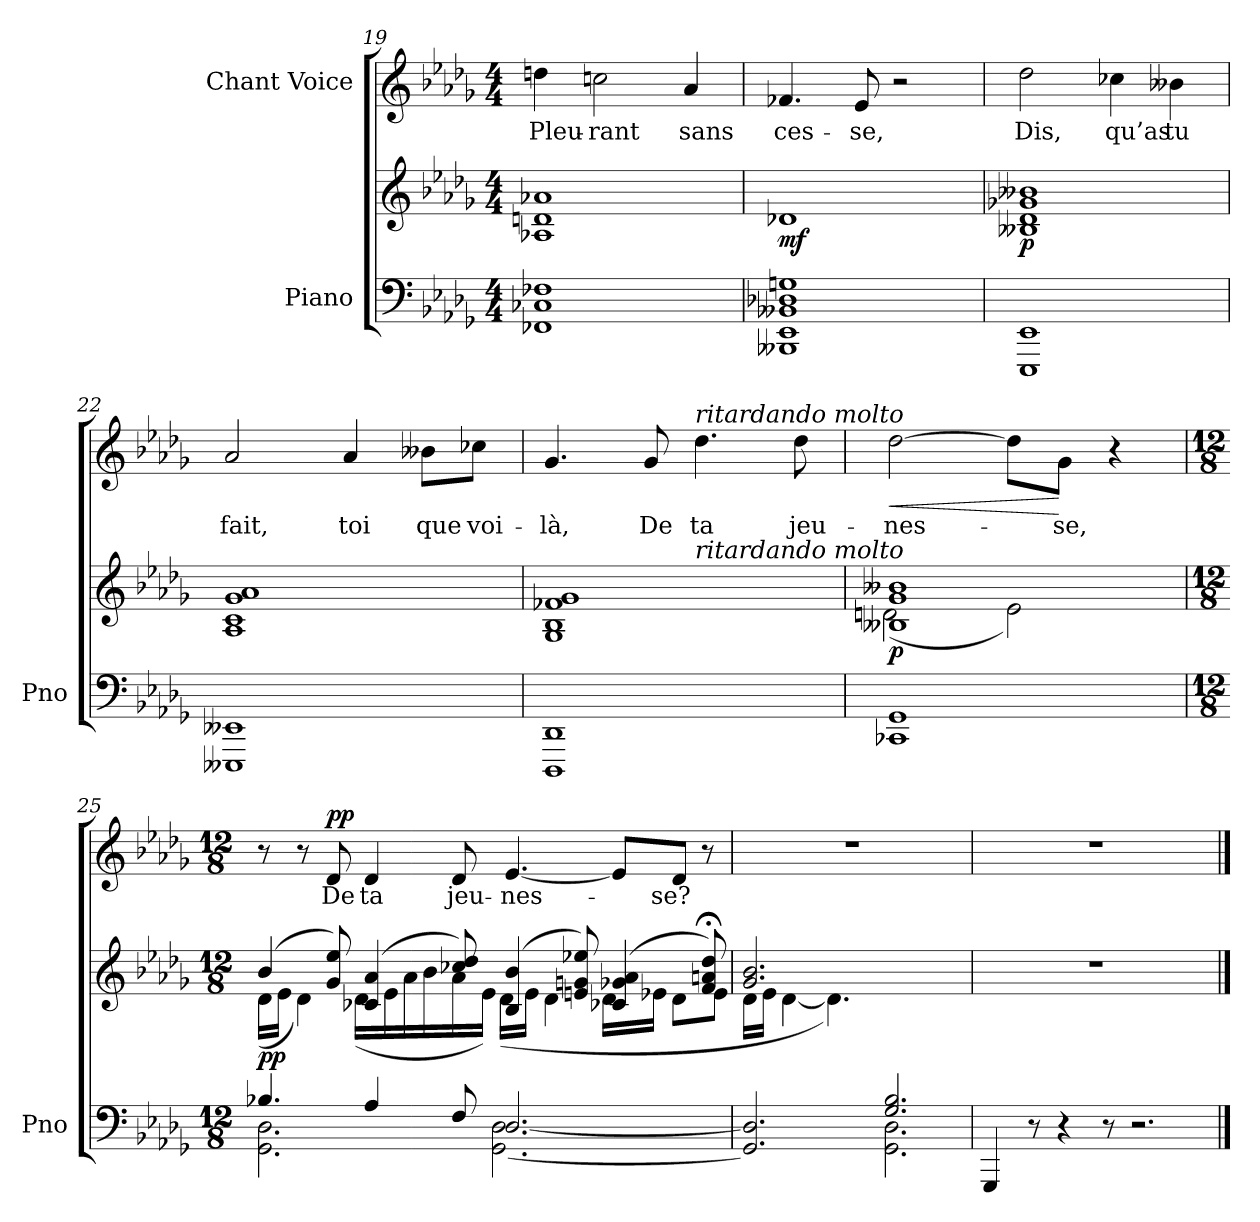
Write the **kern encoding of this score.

**kern	**kern	**dynam	**kern	**text	**dynam
*part2	*part2	*part2	*part1	*part1	*part1
*staff3	*staff2	*staff2/3	*staff1	*staff1	*staff1
*I"Piano	*	*	*I"Chant                                  Voice	*	*
*I'Pno	*	*	*	*	*
*clefF4	*clefG2	*	*clefG2	*	*
*k[b-e-a-d-g-]	*k[b-e-a-d-g-]	*	*k[b-e-a-d-g-]	*	*
*M4/4	*M4/4	*	*M4/4	*	*
=19	=19	=19	=19	=19	=19
1FF-X 1C-X 1F-X	1A-X 1dn 1a-X	.	4ddn\	Pleu-	.
.	.	.	2ccn\	-rant	.
.	.	.	4a-/	sans	.
=20	=20	=20	=20	=20	=20
!	!	!LO:DY:b	!	!	!
1BBB--X 1EE- 1BB--X 1D-X 1Gn	1d-X	mf	4.f-X/	ces-	.
.	.	.	8e-/	-se,	.
.	.	.	2r	.	.
=21	=21	=21	=21	=21	=21
!	!	!LO:DY:b	!	!	!
1EEE- 1EE-	1B--X 1d- 1g-X 1b--X	p	2dd-\	Dis,	.
.	.	.	4cc-X\	qu’as-	.
.	.	.	4b--X\	-tu	.
=22	=22	=22	=22	=22	=22
1EEE--X 1EE--X	1A- 1c 1g- 1a-	.	2a-/	fait,	.
.	.	.	4a-/	toi	.
.	.	.	8b--X\L	que	.
.	.	.	8cc-X\J	voi-	.
=23	=23	=23	=23	=23	=23
*	*^	*	*	*	*
1DDD- 1DD-	1G- 1B- 1f-X 1g-	2ryy	.	4.g-/	-là,	.
.	.	.	.	8g-/	De	.
!	!	!	!	!LO:TX:i:t=ritardando molto	!	!
!	!	!LO:TX:i:t=ritardando molto	!	!	!	!
.	.	2ryy	.	4.dd-\	ta	.
.	.	.	.	8dd-\	jeu-	.
=24	=24	=24	=24	=24	=24	=24
!	!	!	!LO:DY:b	!	!	!LO:HP:b
1CC-X 1GG-	1B--X 1g- 1b--X	(2dn\	p	[2dd-\	-nes-	<
.	.	2e-\)	.	8dd-\L]	.	.
.	.	.	.	8g-\J	-se,	[
.	.	.	.	4r	.	.
=25	=25	=25	=25	=25	=25	=25
*M12/8	*M12/8	*	*	*M12/8	*	*
*^	*	*	*	*	*	*
!	!	!	!	!LO:DY:b	!	!	!
4.B-X/	2.GG-\ 2.D-\	(4b-/	(16d-\LL	pp	8r	.	.
.	.	.	16e-\JJ	.	.	.	.
.	.	.	4d-\)	.	8r	.	.
!	!	!	!	!	!	!	!LO:DY:a
.	.	8g-/ 8ee-/)	.	.	8d-/	De	pp
4A-/	.	(4c-X/ 4a-/	(16d-\LL	.	4d-/	ta	.
.	.	.	16e-\	.	.	.	.
.	.	.	16a-\	.	.	.	.
.	.	.	16b-\	.	.	.	.
8F/	.	8cc-X/ 8dd-/)	16a-\	.	8d-/	jeu-	.
.	.	.	16e-\JJ)	.	.	.	.
2.D-/	[2.GG-\ [>2.D-\	(4B-/ 4b-/	(16d-\LL	.	[4.e-/	-nes-	.
.	.	.	16e-\JJ	.	.	.	.
.	.	.	4d-\	.	.	.	.
.	.	8en/ 8gn/ 8ee-X/)	.	.	.	.	.
.	.	(4c-X/ 4g-X/ 4a-/	16d-\LL	.	8e-/L]	.	.
.	.	.	16e-X\JJ	.	.	.	.
.	.	.	8d-\L	.	8d-/J	-se?	.
.	.	8f/;< 8an/;< 8dd-/;<)	8e-\J	.	8r	.	.
=26	=26	=26	=26	=26	=26	=26	=26
2.ryy	2.GG-/] 2.D-/]	2.g-/ 2.b-/	16d-\LL	.	1.r	.	.
.	.	.	16e-\JJ	.	.	.	.
.	.	.	[4d-\	.	.	.	.
.	.	.	4.d-\])	.	.	.	.
2.G-/ 2.B-/	2.GG-\ 2.D-\	2.ryy	2.ryy	.	.	.	.
*v	*v	*	*	*	*	*	*
*	*v	*v	*	*	*	*
=27	=27	=27	=27	=27	=27
4GGG-/	1.r	.	1.r	.	.
8r	.	.	.	.	.
4r	.	.	.	.	.
8r	.	.	.	.	.
2.r	.	.	.	.	.
==	==	==	==	==	==
*-	*-	*-	*-	*-	*-
